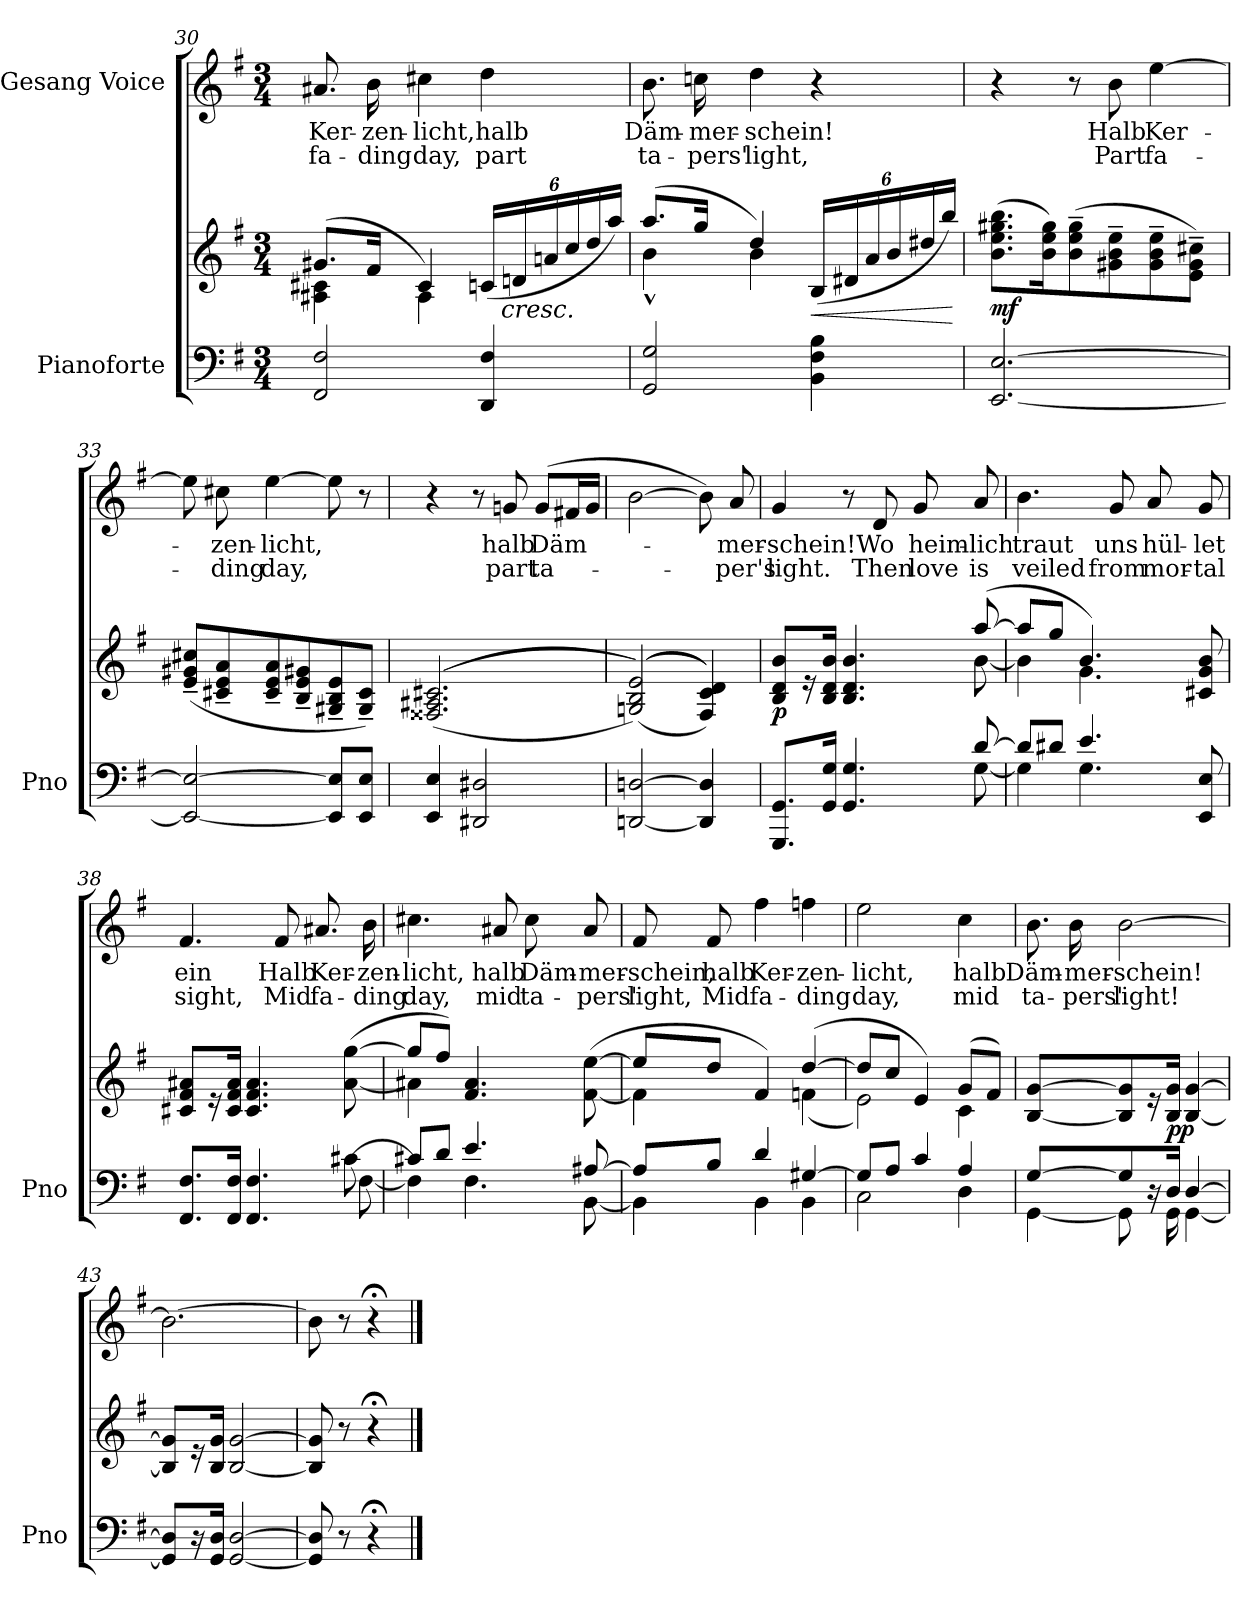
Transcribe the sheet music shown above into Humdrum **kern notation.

**kern	**kern	**dynam	**kern	**text	**text
*part2	*part2	*part2	*part1	*part1	*part1
*staff3	*staff2	*staff2/3	*staff1	*staff1	*staff1
*I"Pianoforte	*	*	*I"Gesang Voice	*	*
*I'Pno	*	*	*	*	*
*clefF4	*clefG2	*	*clefG2	*	*
*k[f#]	*k[f#]	*	*k[f#]	*	*
*M3/4	*M3/4	*	*M3/4	*	*
=30	=30	=30	=30	=30	=30
*	*^	*	*	*	*
2FF#/ 2F#/	(8.g#X/L	4A#X\ 4c#X\	.	8.a#X/	Ker-	fa-
.	16f#/Jk	.	.	16b\	-zen-	-ding
.	4c#/)	4A#\	.	4cc#X\	-licht,	day,
4DD/ 4F#/	(<24cn/LL	4ryy	.	4dd\	halb	part
!	!LO:TX:b:i:t=cresc.	!	!	!	!	!
.	24dn/	.	.	.	.	.
.	24an/	.	.	.	.	.
.	24cc/	.	.	.	.	.
.	24dd/	.	.	.	.	.
.	24aa/JJ)	.	.	.	.	.
=31	=31	=31	=31	=31	=31	=31
2GG/ 2G/	(8.aa/L	4b^^\	.	8.b\	Däm-	ta-
.	16gg/Jk	.	.	16ccn\	-mer-	-pers'
.	4dd/)	4b\	.	4dd\	-schein!	light,
!	!	!	!LO:HP:b	!	!	!
4BB\ 4F#\ 4B\	(<24B/LL	4ryy	<	4r	.	.
.	24d#X/	.	.	.	.	.
.	24a/	.	.	.	.	.
.	24b/	.	.	.	.	.
.	24dd#X/	.	.	.	.	.
.	24bb/JJ)	.	.	.	.	.
*	*v	*v	*	*	*	*
.	.	[	.	.	.
=32	=32	=32	=32	=32	=32
!	!	!LO:DY:b	!	!	!
[2.EE/ [2.E/	(8.b\ 8.ee\ 8.gg#X\ 8.bb\L	mf	4r	.	.
.	16b\ 16ee\ 16gg#\K)	.	.	.	.
.	(8b\~ 8ee\~ 8gg#\~	.	8r	.	.
.	8g#X\~ 8b\~ 8ee\~	.	8b\	Halb	Part
.	8g#\~ 8b\~ 8ee\~	.	[4ee\	Ker-	fa-
.	8e\~ 8g#\~ 8cc#X\~J)	.	.	.	.
=33	=33	=33	=33	=33	=33
2EE/_ 2E/_	(8e/~ 8g#X/~ 8cc#X/~L	.	8ee\]	.	.
.	8c#X/~ 8e/~ 8a/~	.	8cc#X\	-zen-	-ding
.	8c#/~ 8e/~ 8a/~	.	[4ee\	-licht,	day,
.	8B/~ 8e/~ 8g#X/~	.	.	.	.
8EE/] 8E/]L	8G#X/~ 8B/~ 8e/~	.	8ee\]	.	.
8EE/ 8E/J	8G#/~ 8c#/~J)	.	8r	.	.
=34	=34	=34	=34	=34	=34
4EE/ 4E/	(>(>(2.F##X/ 2.A#X/ 2.c#X/	.	4r	.	.
2DD#X/ 2D#X/	.	.	8r	.	.
.	.	.	8gn/	halb	part
.	.	.	(>8g/L	Däm-	ta-
.	.	.	16f#X/L	.	.
.	.	.	16g/JJ	.	.
=35	=35	=35	=35	=35	=35
[2DDn/ [2Dn/	(>(>(2Gn/ 2B/ 2e/)))	.	[2b\	.	.
4DD/] 4D/]	4F#/ 4c/ 4d/)))	.	8b\])	.	.
.	.	.	8a/	-mer-	-per's
=36	=36	=36	=36	=36	=36
*^	*^	*	*	*	*
!	!	!	!	!LO:DY:b	!	!	!
8.GGG/ 8.GG/L	8ryy	8B/ 8d/ 8b/L	8ryy	p	4g/	-schein!	light.
*v	*v	*	*	*	*	*	*
*	*v	*v	*	*	*	*
.	16r	.	.	.	.
16GG/ 16G/Jk	16B/ 16d/ 16b/JJ	.	.	.	.
4.GG/ 4.G/	4.B/ 4.d/ 4.b/	.	8r	.	.
.	.	.	8d/	Wo	Then
.	.	.	8g/	heim-	love
*^	*^	*	*	*	*
[8d/	[8G\	([8aa/	[8b\	.	8a/	-lich	is
=37	=37	=37	=37	=37	=37	=37	=37
8d/L]	4G\]	8aa/L]	4b\]	.	4.b\	traut	veiled
8d#X/J	.	8gg/J	.	.	.	.	.
4.e/	4.G\	4.b/)	4.g\	.	.	.	.
.	.	.	.	.	8g/	uns	from
.	.	.	.	.	8a/	hül-	mor-
8EE/ 8E/	8ryy	8c#X/ 8g/ 8b/	8ryy	.	8g/	-let	-tal
*	*	*v	*v	*	*	*	*
=38	=38	=38	=38	=38	=38	=38
8.FF#/ 8.F#/L	8ryy	8c#X/ 8f#/ 8a#X/L	.	4.f#/	ein	sight,
*v	*v	*	*	*	*	*
.	16r	.	.	.	.
16FF#/ 16F#/Jk	16c#/ 16f#/ 16a#/JJ	.	.	.	.
4.FF#/ 4.F#/	4.c#/ 4.f#/ 4.a#/	.	.	.	.
.	.	.	8f#/	Halb	Mid
.	.	.	8.a#X/	Ker-	fa-
*^	*	*	*	*	*
[>8c#X\	[8F#\	([<8a#\ [>8gg\	.	.	.	.
.	.	.	.	16b\	-zen-	-ding
=39	=39	=39	=39	=39	=39	=39
*	*	*^	*	*	*	*
8c#X/L]	4F#\]	8gg/L]	4a#X\]	.	4.cc#X\	-licht,	day,
8d/J	.	8ff#/J)	.	.	.	.	.
4.e/	4.F#\	4.f#/ 4.a#/	2ryy	.	.	.	.
.	.	.	.	.	8a#X/	halb	mid
.	.	.	.	.	8cc#\	Däm-	ta-
[8A#X/	[8BB\	([<8f#\ [8ee\	.	.	8a#/	-mer-	-pers'
=40	=40	=40	=40	=40	=40	=40	=40
8A#/L]	4BB\]	8ee/L]	4f#\]	.	8f#/	-schein,	light,
8B/J	.	8dd/J	.	.	8f#/	halb	Mid
4d:/	4BB\	4f#/)	4ryy	.	4ff#\	Ker-	fa-
[4G#X/	4BB\	([4dd/	(4fn\	.	4ffn\	-zen-	-ding
=41	=41	=41	=41	=41	=41	=41	=41
8G#/L]	2C\	8dd/L]	2e\)	.	2ee\	-licht,	day,
8A/J	.	8cc/J	.	.	.	.	.
4c/	.	4e/)	.	.	.	.	.
4A/	4D\	(8g/L	4c\	.	4cc\	halb	mid
.	.	8f#/J)	.	.	.	.	.
*	*	*v	*v	*	*	*	*
=42	=42	=42	=42	=42	=42	=42
[4G/	[4GG\	[4B/ [4g/	.	8.b\	Däm-	ta-
.	.	.	.	16b\	-mer-	-pers'
8G/L]	8GG\]	8B/] 8g/]L	.	[2b\	-schein!	light!
16r	16ryy	16r	.	.	.	.
!	!	!	!LO:DY:b	!	!	!
16D/JJ	16GG\	16B/ 16g/JJ	pp	.	.	.
[4D/	[4GG\	[4B/ [4g/	.	.	.	.
*v	*v	*	*	*	*	*
=43	=43	=43	=43	=43	=43
8GG/] 8D/]L	8B/] 8g/]L	.	2.b\_	.	.
16r	16r	.	.	.	.
16GG/ 16D/JJ	16B/ 16g/JJ	.	.	.	.
[<2GG/ [2D/	[2B/ [2g/	.	.	.	.
=44	=44	=44	=44	=44	=44
8GG/] 8D/]	8B/] 8g/]	.	8b\]	.	.
8r	8r	.	8r	.	.
4r;<	4r;<	.	4r;<	.	.
==	==	==	==	==	==
*-	*-	*-	*-	*-	*-
